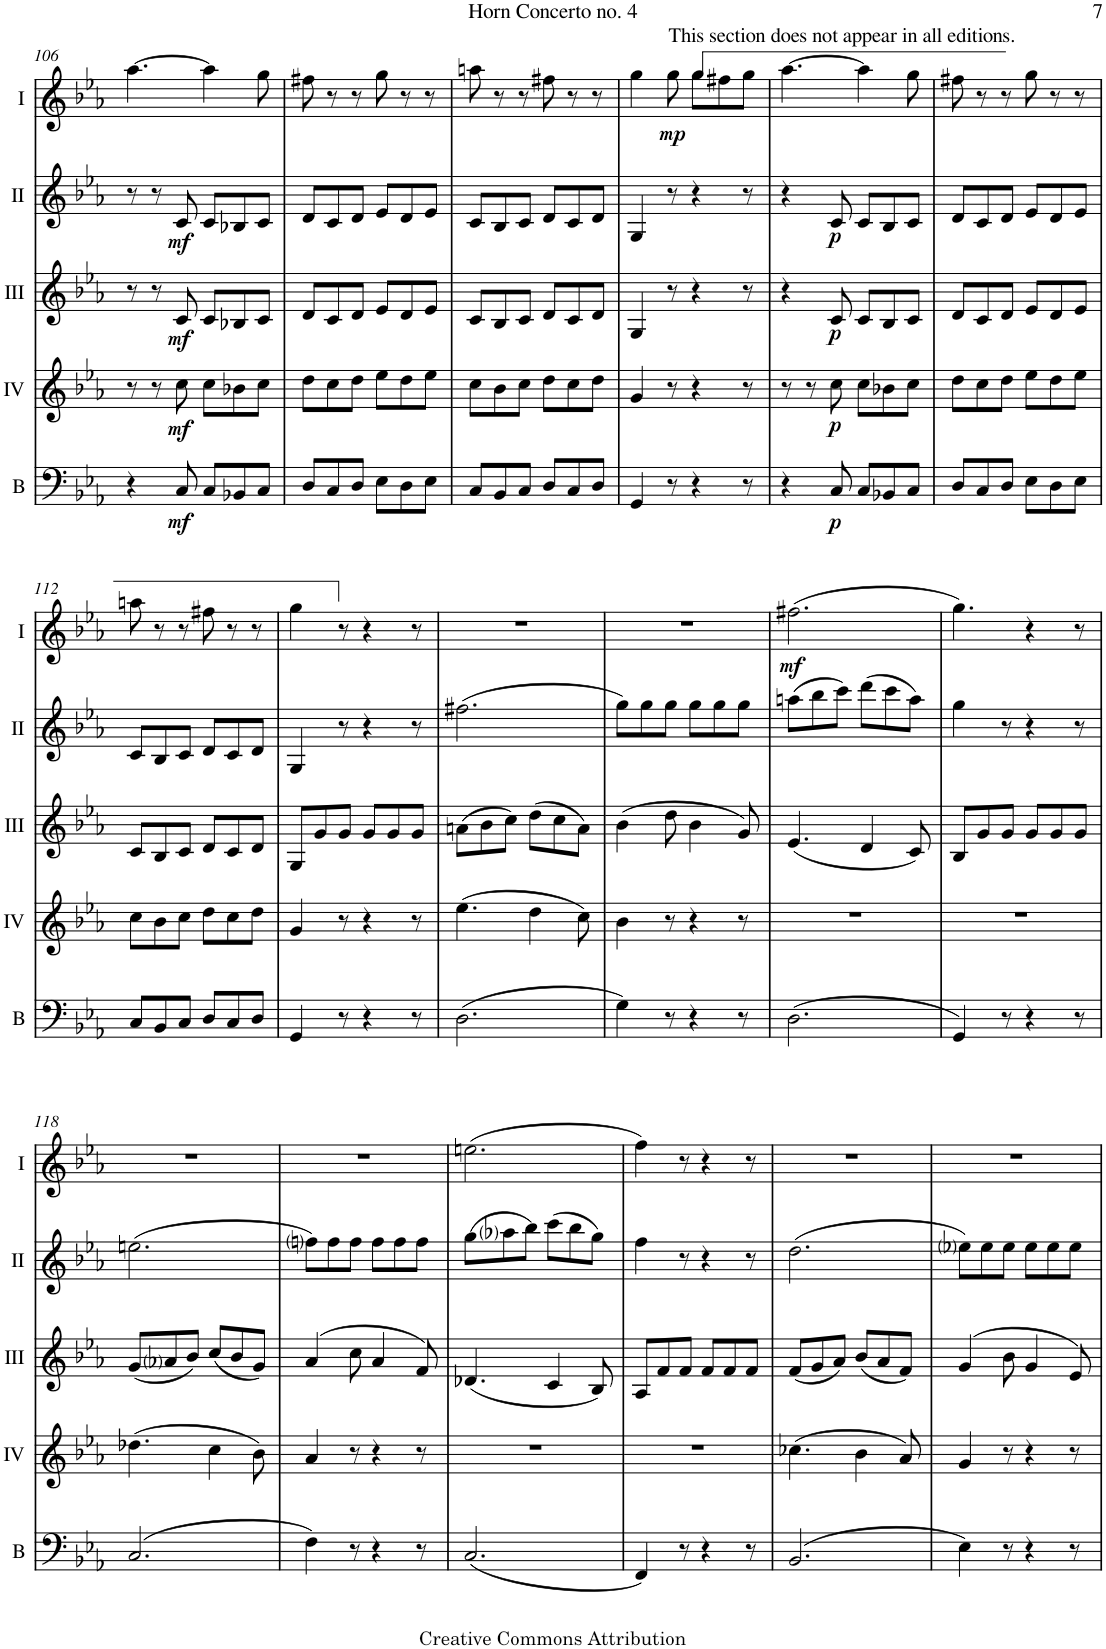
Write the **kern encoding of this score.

**kern	**dynam	**kern	**dynam	**kern	**dynam	**kern	**dynam	**kern	**dynam
*part5	*part5	*part4	*part4	*part3	*part3	*part2	*part2	*part1	*part1
*staff5	*staff5	*staff4	*staff4	*staff3	*staff3	*staff2	*staff2	*staff1	*staff1
*I"Bass	*	*I"Acc. 4	*	*I"Acc. 3	*	*I"Acc. 2	*	*I"Acc. 1	*
*I'B	*	*	*	*	*	*	*	*	*
!!LO:PB:g=z
*clefF4	*	*clefG2	*	*clefG2	*	*clefG2	*	*clefG2	*
*Trd7c12	*	*Trd7c12	*	*	*	*	*	*Trd7c12	*
*k[b-e-a-]	*	*k[b-e-a-]	*	*k[b-e-a-]	*	*k[b-e-a-]	*	*k[b-e-a-]	*
*M6/8	*	*M6/8	*	*M6/8	*	*M6/8	*	*M6/8	*
=106	=106	=106	=106	=106	=106	=106	=106	=106	=106
4r	.	8r	.	8r	.	8r	.	[4.aa-\	.
.	.	8r	.	8r	.	8r	.	.	.
!	!LO:DY:b	!	!LO:DY:b	!	!LO:DY:b	!	!LO:DY:b	!	!
8C/	mf	8cc\	mf	8c/	mf	8c/	mf	.	.
8C/L	.	8cc\L	.	8c/L	.	8c/L	.	4aa-\]	.
8BB-X/	.	8b-X\	.	8B-X/	.	8B-X/	.	.	.
8C/J	.	8cc\J	.	8c/J	.	8c/J	.	8gg\	.
=107	=107	=107	=107	=107	=107	=107	=107	=107	=107
8D/L	.	8dd\L	.	8d/L	.	8d/L	.	8ff#X\	.
8C/	.	8cc\	.	8c/	.	8c/	.	8r	.
8D/J	.	8dd\J	.	8d/J	.	8d/J	.	8r	.
8E-\L	.	8ee-\L	.	8e-/L	.	8e-/L	.	8gg\	.
8D\	.	8dd\	.	8d/	.	8d/	.	8r	.
8E-\J	.	8ee-\J	.	8e-/J	.	8e-/J	.	8r	.
=108	=108	=108	=108	=108	=108	=108	=108	=108	=108
8C/L	.	8cc\L	.	8c/L	.	8c/L	.	8aan\	.
8BB-/	.	8b-\	.	8B-/	.	8B-/	.	8r	.
8C/J	.	8cc\J	.	8c/J	.	8c/J	.	8r	.
8D/L	.	8dd\L	.	8d/L	.	8d/L	.	8ff#X\	.
8C/	.	8cc\	.	8c/	.	8c/	.	8r	.
8D/J	.	8dd\J	.	8d/J	.	8d/J	.	8r	.
=109	=109	=109	=109	=109	=109	=109	=109	=109	=109
4GG/	.	4g/	.	4G/	.	4G/	.	4gg\	.
!	!	!	!	!	!	!	!	!LO:TX:a:t=This section does not appear in all editions.	!
!	!	!	!	!	!	!	!	!	!LO:DY:b
8r	.	8r	.	8r	.	8r	.	8gg\	mp
4r	.	4r	.	4r	.	4r	.	8gg\L	.
.	.	.	.	.	.	.	.	8ff#X\	.
8r	.	8r	.	8r	.	8r	.	8gg\J	.
=110	=110	=110	=110	=110	=110	=110	=110	=110	=110
4r	.	8r	.	4r	.	4r	.	[4.aa-\	.
.	.	8r	.	.	.	.	.	.	.
!	!LO:DY:b	!	!LO:DY:b	!	!LO:DY:b	!	!LO:DY:b	!	!
8C/	p	8cc\	p	8c/	p	8c/	p	.	.
8C/L	.	8cc\L	.	8c/L	.	8c/L	.	4aa-\]	.
8BB-X/	.	8b-X\	.	8B-/	.	8B-/	.	.	.
8C/J	.	8cc\J	.	8c/J	.	8c/J	.	8gg\	.
=111	=111	=111	=111	=111	=111	=111	=111	=111	=111
8D/L	.	8dd\L	.	8d/L	.	8d/L	.	8ff#X\	.
8C/	.	8cc\	.	8c/	.	8c/	.	8r	.
8D/J	.	8dd\J	.	8d/J	.	8d/J	.	8r	.
8E-\L	.	8ee-\L	.	8e-/L	.	8e-/L	.	8gg\	.
8D\	.	8dd\	.	8d/	.	8d/	.	8r	.
8E-\J	.	8ee-\J	.	8e-/J	.	8e-/J	.	8r	.
!!LO:LB:g=z
=112	=112	=112	=112	=112	=112	=112	=112	=112	=112
8C/L	.	8cc\L	.	8c/L	.	8c/L	.	8aan\	.
8BB-/	.	8b-\	.	8B-/	.	8B-/	.	8r	.
8C/J	.	8cc\J	.	8c/J	.	8c/J	.	8r	.
8D/L	.	8dd\L	.	8d/L	.	8d/L	.	8ff#X\	.
8C/	.	8cc\	.	8c/	.	8c/	.	8r	.
8D/J	.	8dd\J	.	8d/J	.	8d/J	.	8r	.
=113	=113	=113	=113	=113	=113	=113	=113	=113	=113
4GG/	.	4g/	.	8G/L	.	4G/	.	4gg\	.
.	.	.	.	8g/	.	.	.	.	.
8r	.	8r	.	8g/J	.	8r	.	8r	.
4r	.	4r	.	8g/L	.	4r	.	4r	.
.	.	.	.	8g/	.	.	.	.	.
8r	.	8r	.	8g/J	.	8r	.	8r	.
=114	=114	=114	=114	=114	=114	=114	=114	=114	=114
(2.D\	.	(4.ee-\	.	(8an\L	.	(2.ff#X\	.	2.r	.
.	.	.	.	8b-\	.	.	.	.	.
.	.	.	.	8cc\J)	.	.	.	.	.
.	.	4dd\	.	(8dd\L	.	.	.	.	.
.	.	.	.	8cc\	.	.	.	.	.
.	.	8cc\)	.	8a\J)	.	.	.	.	.
=115	=115	=115	=115	=115	=115	=115	=115	=115	=115
4G\)	.	4b-\	.	(4b-\	.	8gg\L)	.	2.r	.
.	.	.	.	.	.	8gg\	.	.	.
8r	.	8r	.	8dd\	.	8gg\J	.	.	.
4r	.	4r	.	4b-\	.	8gg\L	.	.	.
.	.	.	.	.	.	8gg\	.	.	.
8r	.	8r	.	8g/)	.	8gg\J	.	.	.
=116	=116	=116	=116	=116	=116	=116	=116	=116	=116
!	!	!	!	!	!	!	!	!	!LO:DY:b
(2.D\	.	2.r	.	(4.e-/	.	(8aan\L	.	(2.ff#X\	mf
.	.	.	.	.	.	8bb-\	.	.	.
.	.	.	.	.	.	8ccc\J)	.	.	.
.	.	.	.	4d/	.	(8ddd\L	.	.	.
.	.	.	.	.	.	8ccc\	.	.	.
.	.	.	.	8c/)	.	8aa\J)	.	.	.
=117	=117	=117	=117	=117	=117	=117	=117	=117	=117
4GG/)	.	2.r	.	8B-/L	.	4gg\	.	4.gg\)	.
.	.	.	.	8g/	.	.	.	.	.
8r	.	.	.	8g/J	.	8r	.	.	.
4r	.	.	.	8g/L	.	4r	.	4r	.
.	.	.	.	8g/	.	.	.	.	.
8r	.	.	.	8g/J	.	8r	.	8r	.
!!LO:LB:g=z
=118	=118	=118	=118	=118	=118	=118	=118	=118	=118
(2.C/	.	(4.dd-X\	.	(8g/L	.	(2.een\	.	2.r	.
.	.	.	.	8a-i/	.	.	.	.	.
.	.	.	.	8b-/J)	.	.	.	.	.
.	.	4cc\	.	(8cc/L	.	.	.	.	.
.	.	.	.	8b-/	.	.	.	.	.
.	.	8b-\)	.	8g/J)	.	.	.	.	.
=119	=119	=119	=119	=119	=119	=119	=119	=119	=119
4F\)	.	4a-/	.	(4a-/	.	8ffni\L)	.	2.r	.
.	.	.	.	.	.	8ff\	.	.	.
8r	.	8r	.	8cc\	.	8ff\J	.	.	.
4r	.	4r	.	4a-/	.	8ff\L	.	.	.
.	.	.	.	.	.	8ff\	.	.	.
8r	.	8r	.	8f/)	.	8ff\J	.	.	.
=120	=120	=120	=120	=120	=120	=120	=120	=120	=120
(2.C/	.	2.r	.	(4.d-X/	.	(8gg\L	.	(2.een\	.
.	.	.	.	.	.	8aa-i\	.	.	.
.	.	.	.	.	.	8bb-\J)	.	.	.
.	.	.	.	4c/	.	(8ccc\L	.	.	.
.	.	.	.	.	.	8bb-\	.	.	.
.	.	.	.	8B-/)	.	8gg\J)	.	.	.
=121	=121	=121	=121	=121	=121	=121	=121	=121	=121
4FF/)	.	2.r	.	8A-/L	.	4ff\	.	4ff\)	.
.	.	.	.	8f/	.	.	.	.	.
8r	.	.	.	8f/J	.	8r	.	8r	.
4r	.	.	.	8f/L	.	4r	.	4r	.
.	.	.	.	8f/	.	.	.	.	.
8r	.	.	.	8f/J	.	8r	.	8r	.
=122	=122	=122	=122	=122	=122	=122	=122	=122	=122
(2.BB-/	.	(4.cc-X\	.	(8f/L	.	(2.dd\	.	2.r	.
.	.	.	.	8g/	.	.	.	.	.
.	.	.	.	8a-/J)	.	.	.	.	.
.	.	4b-\	.	(8b-/L	.	.	.	.	.
.	.	.	.	8a-/	.	.	.	.	.
.	.	8a-/)	.	8f/J)	.	.	.	.	.
=123	=123	=123	=123	=123	=123	=123	=123	=123	=123
4E-\)	.	4g/	.	(4g/	.	8ee-i\L)	.	2.r	.
.	.	.	.	.	.	8ee-\	.	.	.
8r	.	8r	.	8b-\	.	8ee-\J	.	.	.
4r	.	4r	.	4g/	.	8ee-\L	.	.	.
.	.	.	.	.	.	8ee-\	.	.	.
8r	.	8r	.	8e-/)	.	8ee-\J	.	.	.
=	=	=	=	=	=	=	=	=	=
*-	*-	*-	*-	*-	*-	*-	*-	*-	*-
